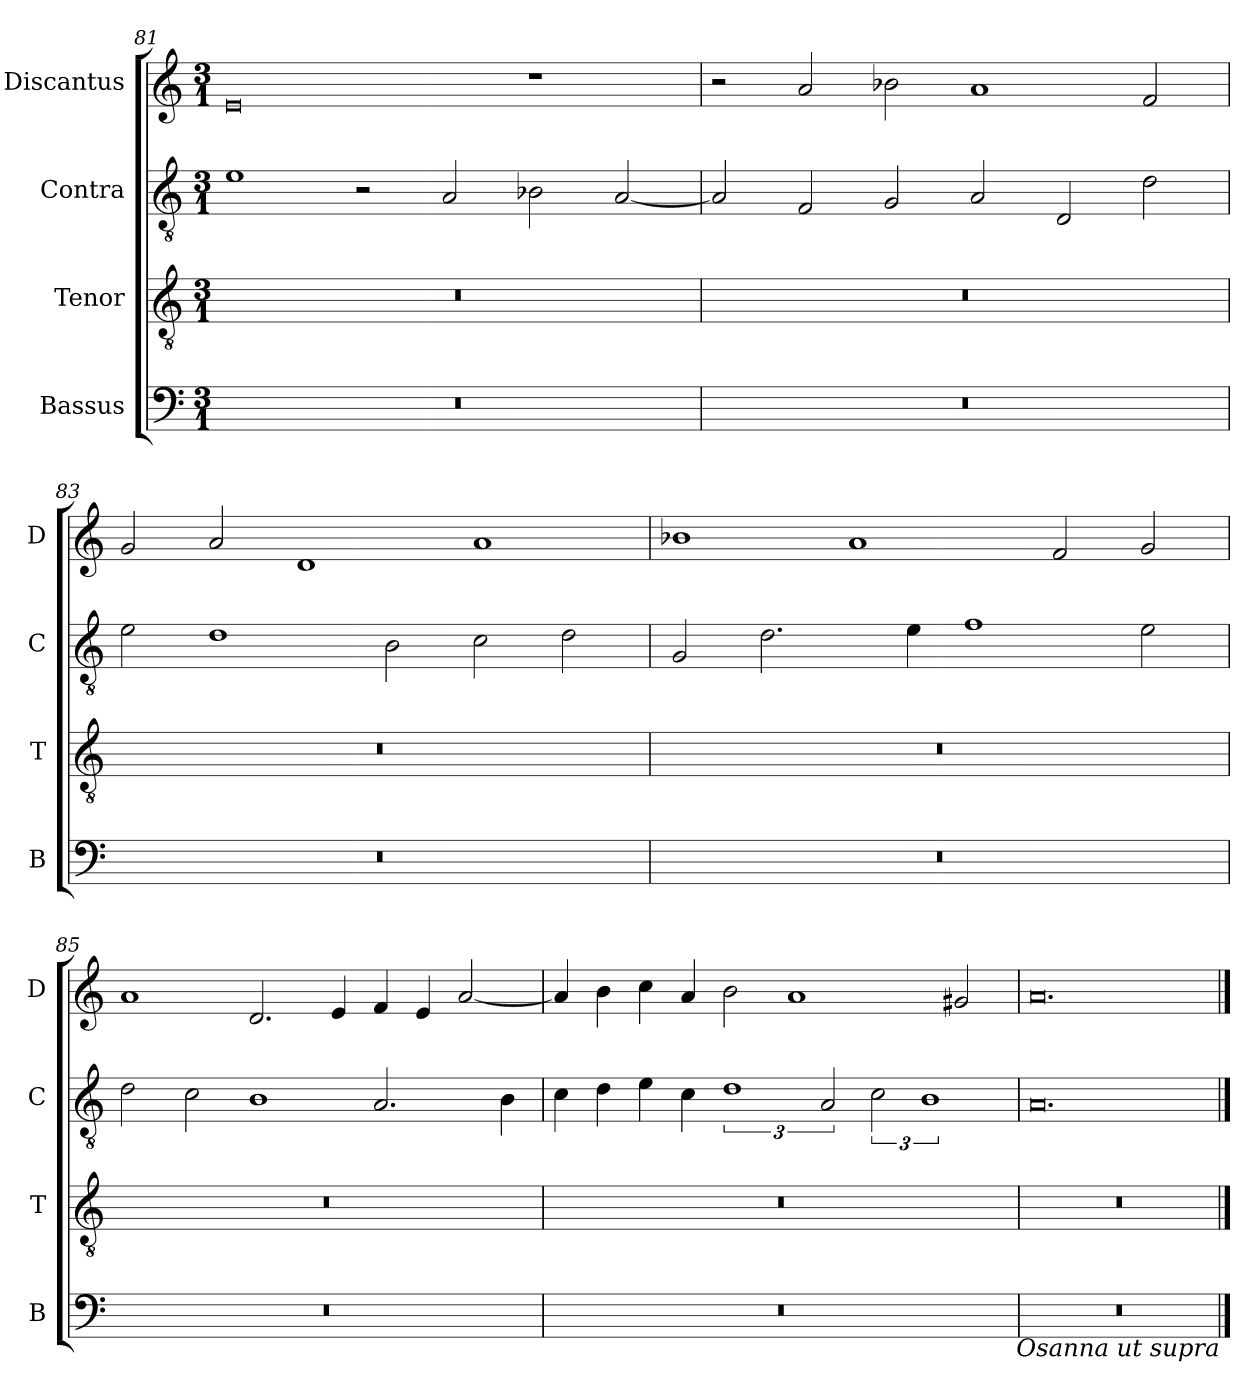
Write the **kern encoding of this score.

**kern	**kern	**kern	**kern
*part4	*part3	*part2	*part1
*staff4	*staff3	*staff2	*staff1
*I"Bassus	*I"Tenor	*I"Contra	*I"Discantus
*I'B	*I'T	*I'C	*I'D
*clefF4	*clefGv2	*clefGv2	*clefG2
*k[]	*k[]	*k[]	*k[]
*M3/1	*M3/1	*M3/1	*M3/1
=81	=81	=81	=81
0.r	0.r	1e	0e
.	.	2r	.
.	.	2A/	.
.	.	2B-X\	1r
.	.	[2A/	.
=82	=82	=82	=82
0.r	0.r	2A/]	2r
.	.	2F/	2a/
.	.	2G/	2b-X\
.	.	2A/	1a
.	.	2D/	.
.	.	2d\	2f/
=83	=83	=83	=83
0.r	0.r	2e\	2g/
.	.	1d	2a/
.	.	.	1d
.	.	2B\	.
.	.	2c\	1a
.	.	2d\	.
=84	=84	=84	=84
0.r	0.r	2G/	1b-X
.	.	2.d\	.
.	.	.	1a
.	.	4e\	.
.	.	1f	.
.	.	.	2f/
.	.	2e\	2g/
=85	=85	=85	=85
0.r	0.r	2d\	1a
.	.	2c\	.
.	.	1B	2.d/
.	.	.	4e/
.	.	2.A/	4f/
.	.	.	4e/
.	.	.	[2a/
.	.	4B\	.
=86	=86	=86	=86
0.r	0.r	4c\	4a/]
.	.	4d\	4b\
.	.	4e\	4cc\
.	.	4c\	4a/
.	.	3%2d	2b\
.	.	.	1a
.	.	3A/	.
.	.	3c\	.
.	.	3%2B	.
.	.	.	2g#X/
=87	=87	=87	=87
0.r	0.r	0.A	0.a
!LO:TX:b:i:rj:t=Osanna ut supra	!	!	!
==	==	==	==
*-	*-	*-	*-
